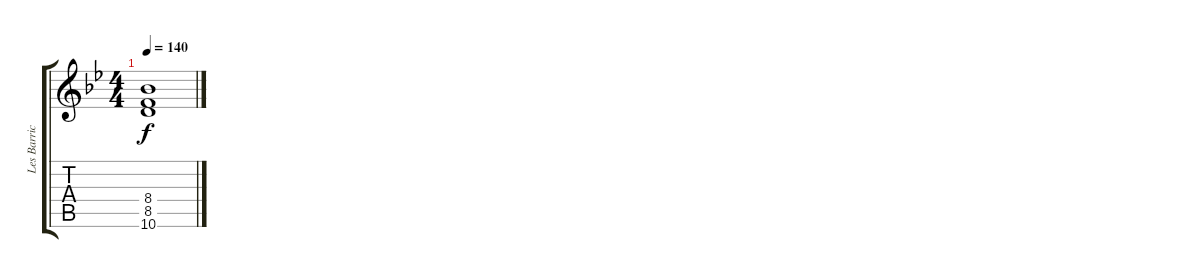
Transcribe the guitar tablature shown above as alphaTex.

\track ("Les Barricades Mysterieuses " "Les Barric") {instrument distortionguitar}
\staff {score tabs}
\tuning (E4 B3 G3 D3 A2 E2) {hide}
\ts (4 4)
\tempo 140
\clef g2
\ks bb
(8.4 8.5 10.6).1{dy f}
